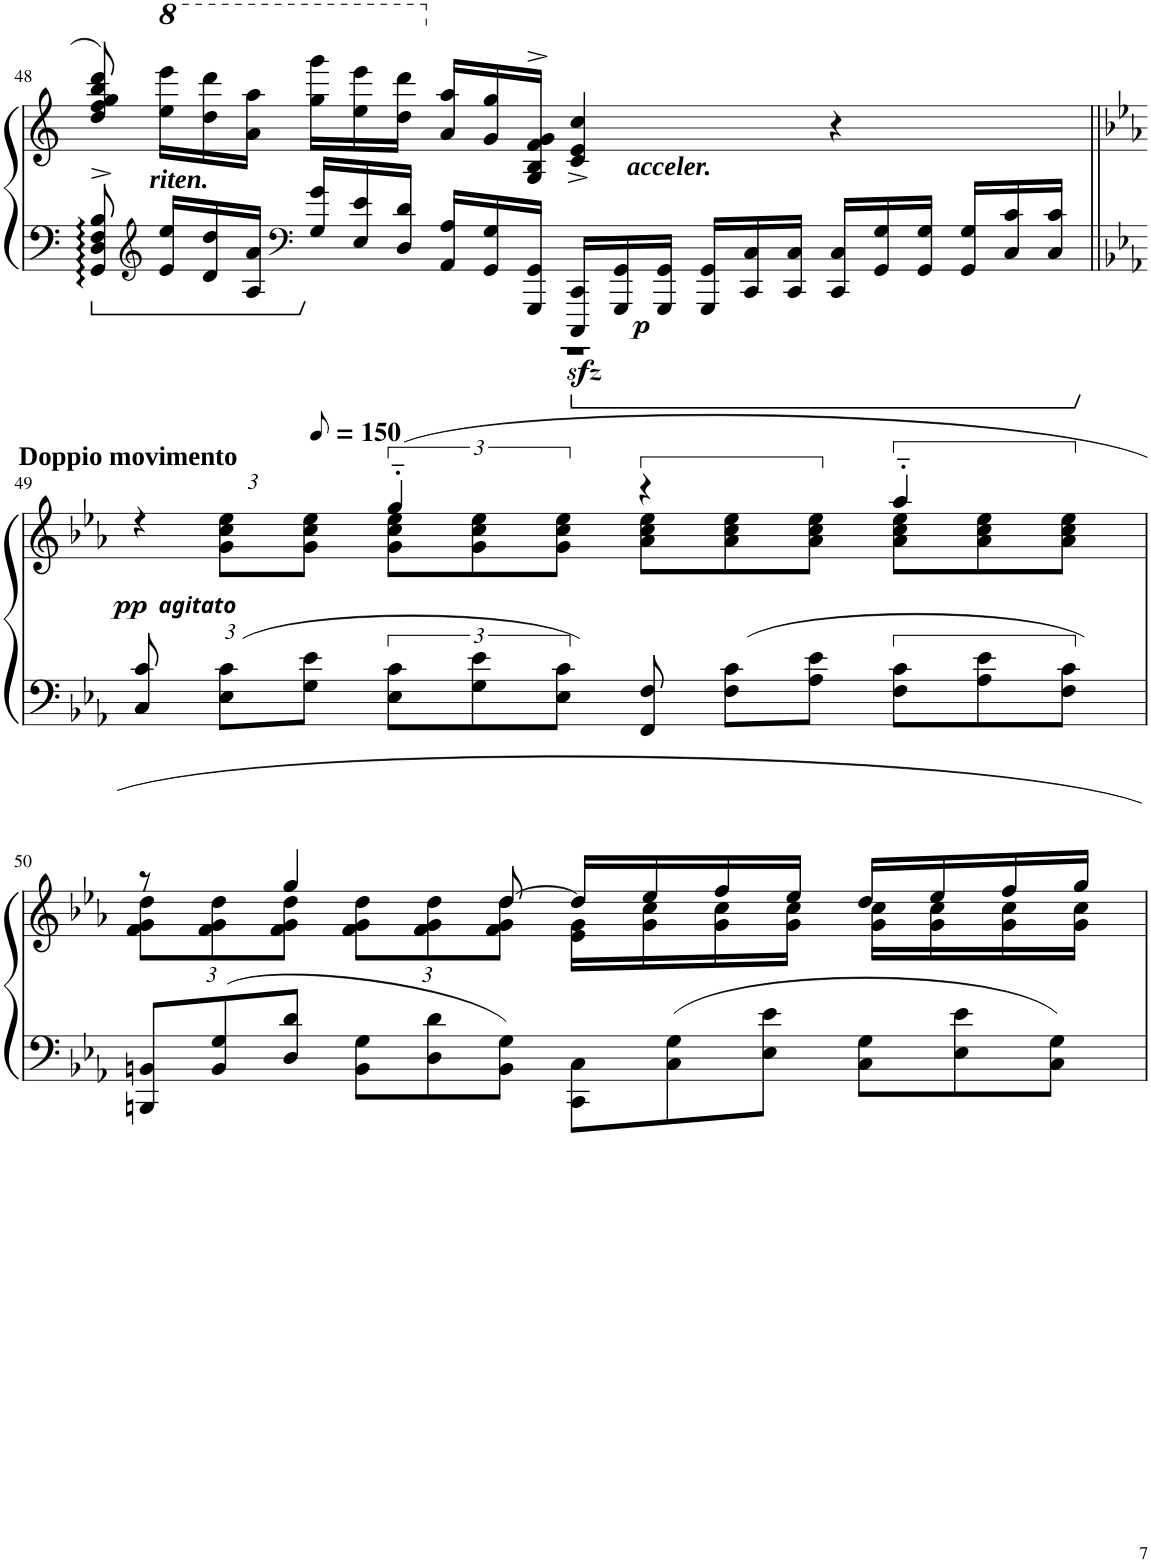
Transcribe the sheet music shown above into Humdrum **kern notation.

**kern	**kern	**dynam
*part1	*part1	*part1
*staff2	*staff1	*staff1/2
*I"Piano	*	*
*I'Pno	*	*
!!LO:PB:g=z
*clefF4	*clefG2	*
*k[b-e-a-]	*k[b-e-a-]	*
*M4/4	*M4/4	*
*met(c)	*met(c)	*
=48	=48	=48
*^	*	*
8GG/^ 8D/^ 8F/^ 8B/^	1r	8dd/ 8ff/ 8gg/ 8bb/ 8ddd/	.
*clefG2	*	*	*
*Xtuplet	*	*	*
*	*	*8va	*
*	*	*Xtuplet	*
!	!	!LO:TX:b:Bi:t=riten.	!
24e/ 24ee/LL	.	24eee\ 24eeee\LL	.
24d/ 24dd/	.	24ddd\ 24dddd\	.
24A/ 24a/JJ	.	24aa\ 24aaa\JJ	.
*clefF4	*	*	*
24G/ 24g/LL	.	24ggg\ 24gggg\LL	.
24E/ 24e/	.	24eee\ 24eeee\	.
24D/ 24d/JJ	.	24ddd\ 24dddd\JJ	.
*	*	*X8va	*
24AA/ 24A/LL	.	24a/ 24aa/LL	.
24GG/ 24G/	.	24g/ 24gg/	.
24GGG/ 24GG/JJ	.	24G/^> 24B/^> 24f/^> 24g/^>JJ	.
!	!	!LO:TX:b:Bi:t=acceler.	!
!	!	!	!LO:DY:b=2
24CCC/ 24CC/LL	.	4c/^ 4e/^ 4cc/^	sfz
!	!	!	!LO:DY:b=2
24GGG/ 24GG/	.	.	p
24GGG/ 24GG/JJ	.	.	.
24GGG/ 24GG/LL	.	.	.
24CC/ 24C/	.	.	.
24CC/ 24C/JJ	.	.	.
24CC/ 24C/LL	.	4r	.
24GG/ 24G/	.	.	.
24GG/ 24G/JJ	.	.	.
24GG/ 24G/LL	.	.	.
24C/ 24c/	.	.	.
24C/ 24c/JJ	.	.	.
*v	*v	*	*
!!LO:LB:g=z
=49||	=49||	=49||
*k[b-e-a-]	*k[b-e-a-]	*
*tuplet	*	*
*	*^	*
*Xbrackettup	*	*tuplet	*
*	*	*Xbrackettup	*
!	!LO:TX:a:B:t=Doppio movimento	!	!
!	!	!	!LO:DY:b
!	!	!	!LO:DY:n=1:b
12C/ 12c/	4r	12ryy	pp other-dynamics
*	*MM75	*	*
12E-\ 12c\L	.	12g\ 12cc\ 12ee-\L	.
12G\ 12e-\J	.	12g\ 12cc\ 12ee-\J	.
*brackettup	*	*brackettup	*
12E-\ 12c\L	4gg'~/	12g\ 12cc\ 12ee-\L	.
12G\ 12e-\	.	12g\ 12cc\ 12ee-\	.
12E-\ 12c\J	.	12g\ 12cc\ 12ee-\J	.
*Xtuplet	*	*Xtuplet	*
12FF/ 12F/	4r	12a-\ 12cc\ 12ee-\L	.
12F\ 12c\L	.	12a-\ 12cc\ 12ee-\	.
12A-\ 12e-\J	.	12a-\ 12cc\ 12ee-\J	.
12F\ 12c\L	4aa-'~/	12a-\ 12cc\ 12ee-\L	.
12A-\ 12e-\	.	12a-\ 12cc\ 12ee-\	.
12F\ 12c\J	.	12a-\ 12cc\ 12ee-\J	.
!!LO:LB:g=z	!!
=50	=50	=50	=50
*	*	*tuplet	*
*	*	*Xbrackettup	*
12BBBn/ 12BBn/L	12r	12f\ 12g\ 12dd\L	.
12BB/ 12G/	12ryy	12f\ 12g\ 12dd\	.
12D/ 12d/J	12gg/	12f\ 12g\ 12dd\J	.
*	*Xtuplet	*tuplet	*
12BB\ 12G\L	12ryy	12f\ 12g\ 12dd\L	.
12D\ 12d\	12ryy	12f\ 12g\ 12dd\	.
12BB\ 12G\J	[12dd/	12f\ 12g\ 12dd\J	.
12CC\ 12C\L	16dd/LL]	16e-\ 16g\LL	.
.	16ee-/	16g\ 16cc\	.
12C\ 12G\	.	.	.
.	16ff/	16g\ 16cc\	.
12E-\ 12e-\J	.	.	.
.	16ee-/JJ	16g\ 16cc\JJ	.
12C\ 12G\L	16dd/LL	16g\ 16cc\LL	.
.	16ee-/	16g\ 16cc\	.
12E-\ 12e-\	.	.	.
.	16ff/	16g\ 16cc\	.
12C\ 12G\J	.	.	.
.	16gg/JJ	16g\ 16cc\JJ	.
*	*v	*v	*
=	=	=
*-	*-	*-
